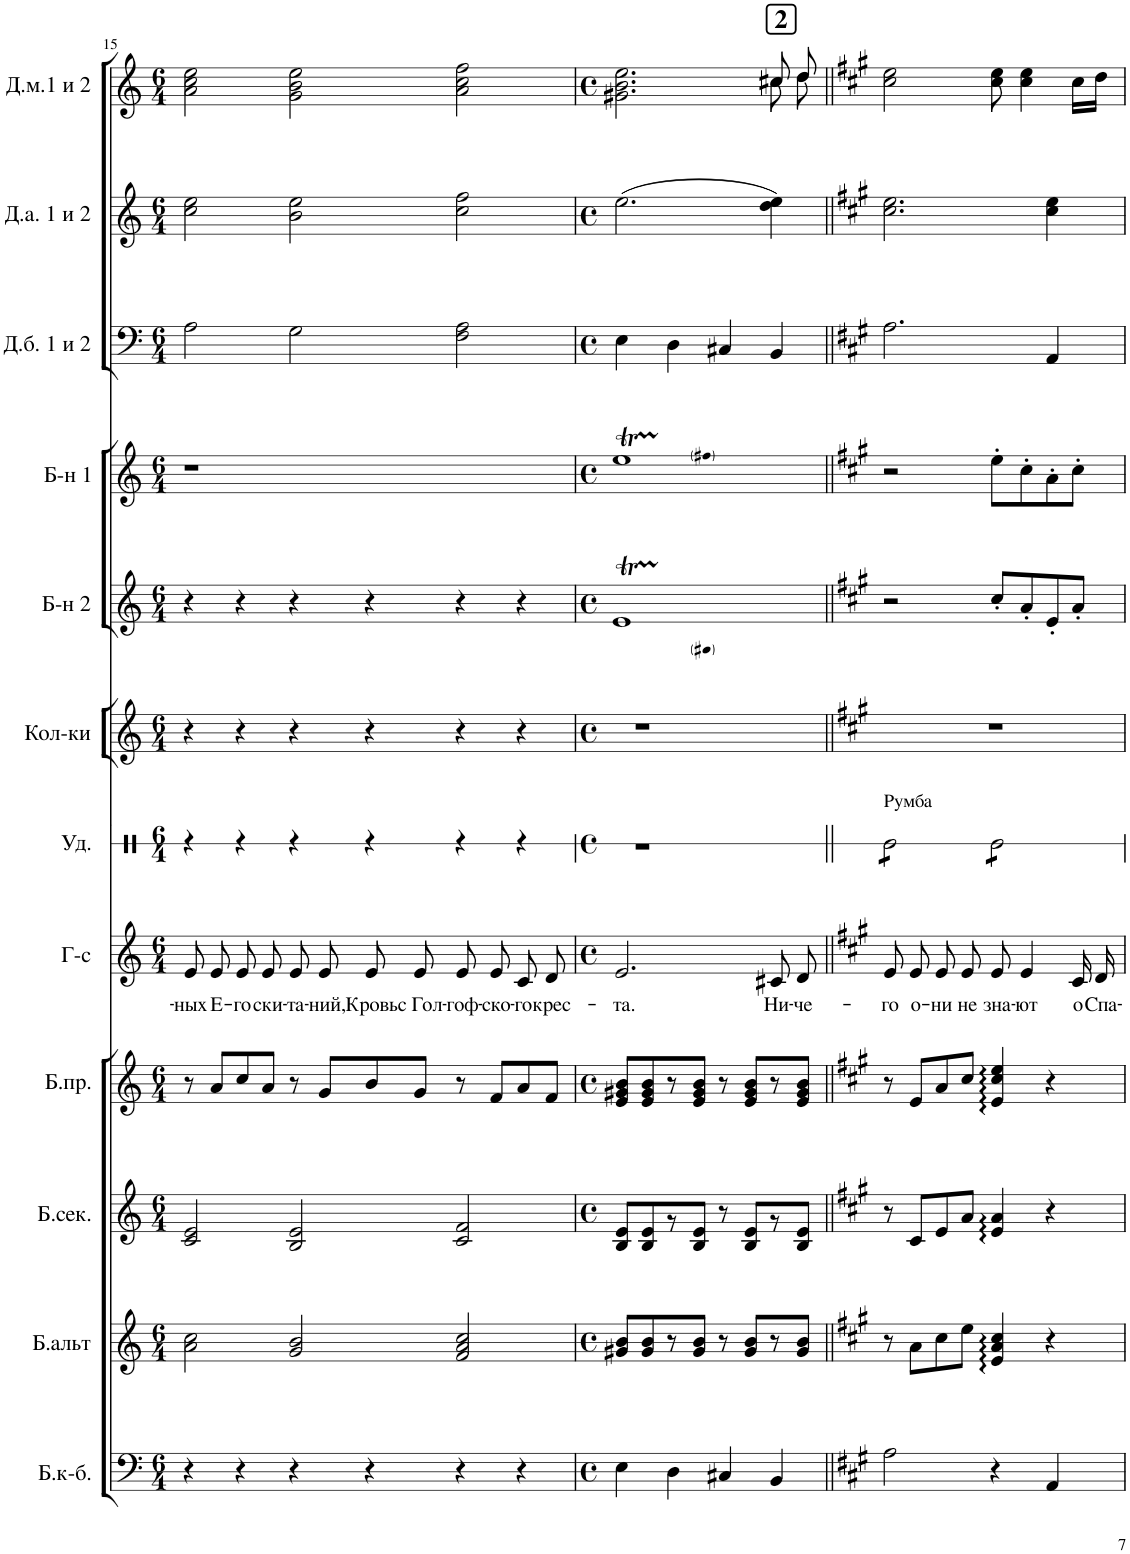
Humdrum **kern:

**kern	**kern	**kern	**kern	**kern	**text	**kern	**kern	**kern	**kern	**kern	**kern	**kern
*part12	*part11	*part10	*part9	*part8	*part8	*part7	*part6	*part5	*part4	*part3	*part2	*part1
*staff12	*staff11	*staff10	*staff9	*staff8	*staff8	*staff7	*staff6	*staff5	*staff4	*staff3	*staff2	*staff1
*I"Балалайка к-бас	*I"Балалайка альт	*I"Балалайка секунда	*I"Балалайка прима	*I"Голос	*	*I"Ударные	*I"Колокольчики	*I"Баян 2	*I"Баян 1	*I"Д.бас 1 и 2	*I"Д.альт 1 и 2	*I"Д.мал.1 и 2
!!LO:PB:g=z
*clefF4	*clefG2	*clefG2	*clefG2	*clefG2	*	*clefX	*clefG2	*clefG2	*clefG2	*clefF4	*clefG2	*clefG2
*k[]	*k[]	*k[]	*k[]	*k[]	*	*k[]	*k[]	*k[]	*k[]	*k[]	*k[]	*k[]
*M6/4	*M6/4	*M6/4	*M6/4	*M6/4	*	*M6/4	*M6/4	*M6/4	*M6/4	*M6/4	*M6/4	*M6/4
=15	=15	=15	=15	=15	=15	=15	=15	=15	=15	=15	=15	=15
!	!	!	!	!	!LO:LY:b	!	!	!	!	!	!	!
4r	2a\ 2cc\	2c/ 2e/	8r	8e/L	-ных	4r	4r	4r	1r	2A\	2cc\ 2ee\	2a\ 2cc\ 2ee\
!	!	!	!	!	!LO:LY:b	!	!	!	!	!	!	!
.	.	.	8a/L	8e/	Е-	.	.	.	.	.	.	.
!	!	!	!	!	!LO:LY:b	!	!	!	!	!	!	!
4r	.	.	8cc/	8e/	-го	4r	4r	4r	.	.	.	.
!	!	!	!	!	!LO:LY:b	!	!	!	!	!	!	!
.	.	.	8a/J	8e/	ски-	.	.	.	.	.	.	.
!	!	!	!	!	!LO:LY:b	!	!	!	!	!	!	!
4r	2g/ 2b/	2B/ 2e/	8r	8e/	-та-	4r	4r	4r	.	2G\	2b\ 2ee\	2g\ 2b\ 2ee\
!	!	!	!	!	!LO:LY:b	!	!	!	!	!	!	!
.	.	.	8g/L	8e/J	-ний,	.	.	.	.	.	.	.
!	!	!	!	!	!LO:LY:b	!	!	!	!	!	!	!
4r	.	.	8b/	8e/L	Кровь	4r	4r	4r	.	.	.	.
!	!	!	!	!	!LO:LY:b	!	!	!	!	!	!	!
.	.	.	8g/J	8e/	с Гол-	.	.	.	.	.	.	.
!	!	!	!	!	!LO:LY:b	!	!	!	!	!	!	!
4r	2f/ 2a/ 2cc/	2c/ 2f/	8r	8e/	-гоф-	4r	4r	4r	2ryy	2F\ 2A\	2cc\ 2ff\	2a\ 2cc\ 2ff\
!	!	!	!	!	!LO:LY:b	!	!	!	!	!	!	!
.	.	.	8f/L	8e/	-ско-	.	.	.	.	.	.	.
!	!	!	!	!	!LO:LY:b	!	!	!	!	!	!	!
4r	.	.	8a/	8c/	-го	4r	4r	4r	.	.	.	.
!	!	!	!	!	!LO:LY:b	!	!	!	!	!	!	!
.	.	.	8f/J	8d/J	крес-	.	.	.	.	.	.	.
=16	=16	=16	=16	=16	=16	=16	=16	=16	=16	=16	=16	=16
*M4/4	*M4/4	*M4/4	*M4/4	*M4/4	*	*M4/4	*M4/4	*M4/4	*M4/4	*M4/4	*M4/4	*M4/4
*met(c)	*met(c)	*met(c)	*met(c)	*met(c)	*	*met(c)	*met(c)	*met(c)	*met(c)	*met(c)	*met(c)	*met(c)
!	!	!	!	!	!LO:LY:b	!	!	!	!	!	!	!
*	*	*	*	*	*	*	*	*	*	*	*	*^
4E\	8g#X/ 8b/L	8B/ 8e/L	8e/ 8g#X/ 8b/L	2.e/	-та.	1r	1r	1et	1eet	4E\	(2.ee\	2.g#X\ 2.b\ 2.ee\	2.ryy
.	8g#/ 8b/	8B/ 8e/	8e/ 8g#/ 8b/	.	.	.	.	.	.	.	.	.	.
4D\	8r	8r	8r	.	.	.	.	.	.	4D\	.	.	.
.	8g#/ 8b/J	8B/ 8e/J	8e/ 8g#/ 8b/J	.	.	.	.	.	.	.	.	.	.
4C#X/	8r	8r	8r	.	.	.	.	.	.	4C#X/	.	.	.
.	8g#/ 8b/L	8B/ 8e/L	8e/ 8g#/ 8b/L	.	.	.	.	.	.	.	.	.	.
!	!	!	!	!	!LO:LY:b	!	!	!	!	!	!	!	!
4BB/	8r	8r	8r	8c#X/L	Ни-	.	.	.	.	4BB/	4dd\ 4ee\)	8cc#X/	8cc#\
!	!	!	!	!	!LO:LY:b	!	!	!	!	!	!	!	!
.	8g#/ 8b/J	8B/ 8e/J	8e/ 8g#/ 8b/J	8d/J	-че-	.	.	.	.	.	.	8dd/	8dd\
*	*	*	*	*	*	*	*	*	*	*	*	*v	*v
.	.	.	.	.	.	.	.	qf#X	qffn	.	.	.
!!LO:REH:place=s1:a:B:cj:fs=14:t=2
=17||	=17||	=17||	=17||	=17||	=17||	=17||	=17||	=17||	=17||	=17||	=17||	=17||
*k[f#c#g#]	*k[f#c#g#]	*k[f#c#g#]	*k[f#c#g#]	*k[f#c#g#]	*	*	*k[f#c#g#]	*k[f#c#g#]	*k[f#c#g#]	*k[f#c#g#]	*k[f#c#g#]	*k[f#c#g#]
!	!	!	!	!	!	!LO:TX:a:t=Румба	!	!	!	!	!	!
!	!	!	!	!	!LO:LY:b	!	!	!	!	!	!	!
*	*	*	*	*	*	*tremolo	*	*	*	*	*	*
2A\	8r	8r	8r	8e/L	-го	8Re\L	1r	2r	2r	2.A\	2.cc#\ 2.ee\	2cc#\ 2ee\
!	!	!	!	!	!LO:LY:b	!	!	!	!	!	!	!
.	8a\L	8c#/L	8e/L	8e/J	о-	8Re\	.	.	.	.	.	.
!	!	!	!	!	!LO:LY:b	!	!	!	!	!	!	!
.	8cc#\	8e/	8a/	8e/L	-ни	8Re\	.	.	.	.	.	.
!	!	!	!	!	!LO:LY:b	!	!	!	!	!	!	!
.	8ee\J	8a/J	8cc#/J	8e/J	не	8Re\J	.	.	.	.	.	.
!	!	!	!	!	!LO:LY:b	!	!	!	!	!	!	!
4r	4e/ 4a/ 4cc#/	4e/ 4a/	4e/ 4cc#/ 4ee/	8e/	зна-	8Re\L	.	8cc#'/L	8ee'\L	.	.	8cc#\ 8ee\
!	!	!	!	!	!LO:LY:b	!	!	!	!	!	!	!
.	.	.	.	4e/	-ют	8Re\	.	8a'/	8cc#'\	.	.	4cc#\ 4ee\
4AA/	4r	4r	4r	.	.	8Re\	.	8e'/	8a'\	4AA/	4cc#\ 4ee\	.
!	!	!	!	!	!LO:LY:b	!	!	!	!	!	!	!
.	.	.	.	16c#/LL	о	8Re\J	.	8a'/J	8cc#'\J	.	.	16cc#\LL
*	*	*	*	*	*	*Xtremolo	*	*	*	*	*	*
!	!	!	!	!	!LO:LY:b	!	!	!	!	!	!	!
.	.	.	.	16d/JJ	Спа-	.	.	.	.	.	.	16dd\JJ
=	=	=	=	=	=	=	=	=	=	=	=	=
*-	*-	*-	*-	*-	*-	*-	*-	*-	*-	*-	*-	*-
